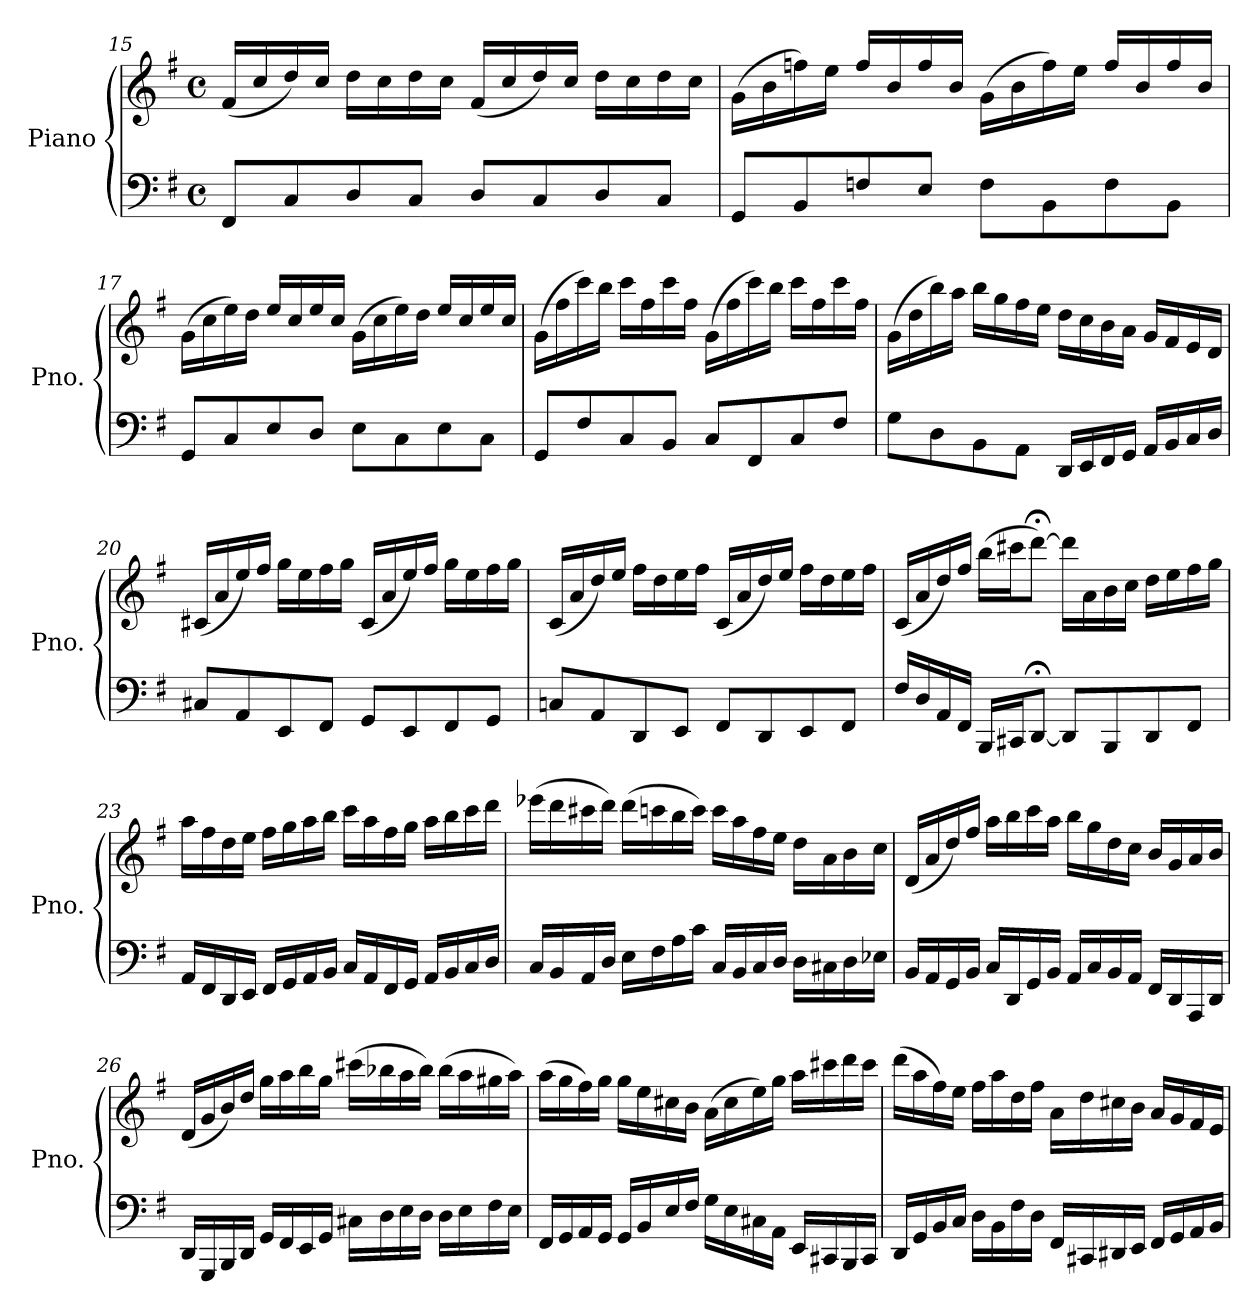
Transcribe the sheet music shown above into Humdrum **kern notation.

**kern	**kern
*part1	*part1
*staff2	*staff1
*I"Piano	*
*I'Pno.	*
*clefF4	*clefG2
*k[f#]	*k[f#]
*M4/4	*M4/4
*met(c)	*met(c)
=15	=15
8FF#/L	(<16f#/LL
.	16cc/
8C/	16dd/)
.	16cc/JJ
8D/	16dd\LL
.	16cc\
8C/J	16dd\
.	16cc\JJ
8D/L	(<16f#/LL
.	16cc/
8C/	16dd/)
.	16cc/JJ
8D/	16dd\LL
.	16cc\
8C/J	16dd\
.	16cc\JJ
!!LO:LB:g=z
=16	=16
8GG/L	(>16g\LL
.	16b\
8BB/	16ffn\)
.	16ee\JJ
8Fn/	16ff/LL
.	16b/
8E/J	16ff/
.	16b/JJ
8F\L	(>16g\LL
.	16b\
8BB\	16ff\)
.	16ee\JJ
8F\	16ff/LL
.	16b/
8BB\J	16ff/
.	16b/JJ
=17	=17
8GG/L	(>16g\LL
.	16cc\
8C/	16ee\)
.	16dd\JJ
8E/	16ee/LL
.	16cc/
8D/J	16ee/
.	16cc/JJ
8E\L	(>16g\LL
.	16cc\
8C\	16ee\)
.	16dd\JJ
8E\	16ee/LL
.	16cc/
8C\J	16ee/
.	16cc/JJ
!!LO:LB:g=z
=18	=18
8GG/L	(>16g\LL
.	16ff#\
8F#/	16ccc\)
.	16bb\JJ
8C/	16ccc\LL
.	16ff#\
8BB/J	16ccc\
.	16ff#\JJ
8C/L	(>16g\LL
.	16ff#\
8FF#/	16ccc\)
.	16bb\JJ
8C/	16ccc\LL
.	16ff#\
8F#/J	16ccc\
.	16ff#\JJ
=19	=19
8G\L	(>16g\LL
.	16dd\
8D\	16bb\)
.	16aa\JJ
8BB\	16bb\LL
.	16gg\
8AA\J	16ff#\
.	16ee\JJ
16DD/LL	16dd\LL
16EE/	16cc\
16FF#/	16b\
16GG/JJ	16a\JJ
16AA/LL	16g/LL
16BB/	16f#/
16C/	16e/
16D/JJ	16d/JJ
!!LO:LB:g=z
=20	=20
8C#X/L	(<16c#X/LL
.	16a/
8AA/	16ee/)
.	16ff#/JJ
8EE/	16gg\LL
.	16ee\
8FF#/J	16ff#\
.	16gg\JJ
8GG/L	(<16c#/LL
.	16a/
8EE/	16ee/)
.	16ff#/JJ
8FF#/	16gg\LL
.	16ee\
8GG/J	16ff#\
.	16gg\JJ
=21	=21
8Cn/L	(<16c/LL
.	16a/
8AA/	16dd/)
.	16ee/JJ
8DD/	16ff#\LL
.	16dd\
8EE/J	16ee\
.	16ff#\JJ
8FF#/L	(<16c/LL
.	16a/
8DD/	16dd/)
.	16ee/JJ
8EE/	16ff#\LL
.	16dd\
8FF#/J	16ee\
.	16ff#\JJ
!!LO:LB:g=z
=22	=22
16F#/LL	(<16c/LL
16D/	16a/
16AA/	16dd/)
16FF#/JJ	16ff#/JJ
16BBB/LL	(>16bb\LL
16CC#X/J	16ccc#X\J
[8DD;</J	[8ddd;<\J)
8DD/L]	16ddd\LL]
.	16a\
8BBB/	16b\
.	16cc\JJ
8DD/	16dd\LL
.	16ee\
8FF#/J	16ff#\
.	16gg\JJ
=23	=23
16AA/LL	16aa\LL
16FF#/	16ff#\
16DD/	16dd\
16EE/JJ	16ee\JJ
16FF#/LL	16ff#\LL
16GG/	16gg\
16AA/	16aa\
16BB/JJ	16bb\JJ
16C/LL	16ccc\LL
16AA/	16aa\
16FF#/	16ff#\
16GG/JJ	16gg\JJ
16AA/LL	16aa\LL
16BB/	16bb\
16C/	16ccc\
16D/JJ	16ddd\JJ
!!LO:PB:g=z
=24	=24
16C/LL	(>16eee-X\LL
16BB/	16ddd\
16AA/	16ccc#X\
16D/JJ	16ddd\JJ)
16E\LL	(>16ddd\LL
16F#\	16cccn\
16A\	16bb\
16c\JJ	16ccc\JJ)
16C/LL	16ccc\LL
16BB/	16aa\
16C/	16ff#\
16D/JJ	16ee\JJ
16D\LL	16dd\LL
16C#X\	16a\
16D\	16b\
16E-X\JJ	16cc\JJ
=25	=25
16BB/LL	(<16d/LL
16AA/	16a/
16GG/	16dd/)
16BB/JJ	16ff#/JJ
16C/LL	16aa\LL
16DD/	16bb\
16GG/	16ccc\
16BB/JJ	16aa\JJ
16AA/LL	16bb\LL
16C/	16gg\
16BB/	16dd\
16AA/JJ	16cc\JJ
16FF#/LL	16b/LL
16DD/	16g/
16AAA/	16a/
16DD/JJ	16b/JJ
!!LO:LB:g=z
=26	=26
16DD/LL	(<16d/LL
16GGG/	16g/
16BBB/	16b/)
16DD/JJ	16dd/JJ
16GG/LL	16gg\LL
16FF#/	16aa\
16EE/	16bb\
16GG/JJ	16gg\JJ
16C#X\LL	(>16ccc#X\LL
16D\	16bb-X\
16E\	16aa\
16D\JJ	16bb-\JJ)
16D\LL	(>16bb-\LL
16E\	16aa\
16F#\	16gg#X\
16E\JJ	16aa\JJ)
=27	=27
16FF#/LL	(>16aa\LL
16GG/	16gg\
16AA/	16ff#\)
16GG/JJ	16gg\JJ
16GG/LL	16gg\LL
16BB/	16ee\
16E/	16cc#X\
16F#/JJ	16b\JJ
16G\LL	(>16a\LL
16E\	16cc#\
16C#X\	16ee\)
16AA\JJ	16gg\JJ
16EE/LL	16aa\LL
16CC#X/	16ccc#X\
16BBB/	16ddd\
16CC#/JJ	16ccc#\JJ
!!LO:LB:g=z
=28	=28
16DD/LL	(>16ddd\LL
16GG/	16aa\
16BB/	16ff#\)
16C/JJ	16ee\JJ
16D\LL	16ff#\LL
16BB\	16aa\
16F#\	16dd\
16D\JJ	16ff#\JJ
16FF#/LL	16a\LL
16CC#X/	16dd\
16DD#X/	16cc#X\
16EE/JJ	16b\JJ
16FF#/LL	16a/LL
16GG/	16g/
16AA/	16f#/
16BB/JJ	16e/JJ
=	=
*-	*-
